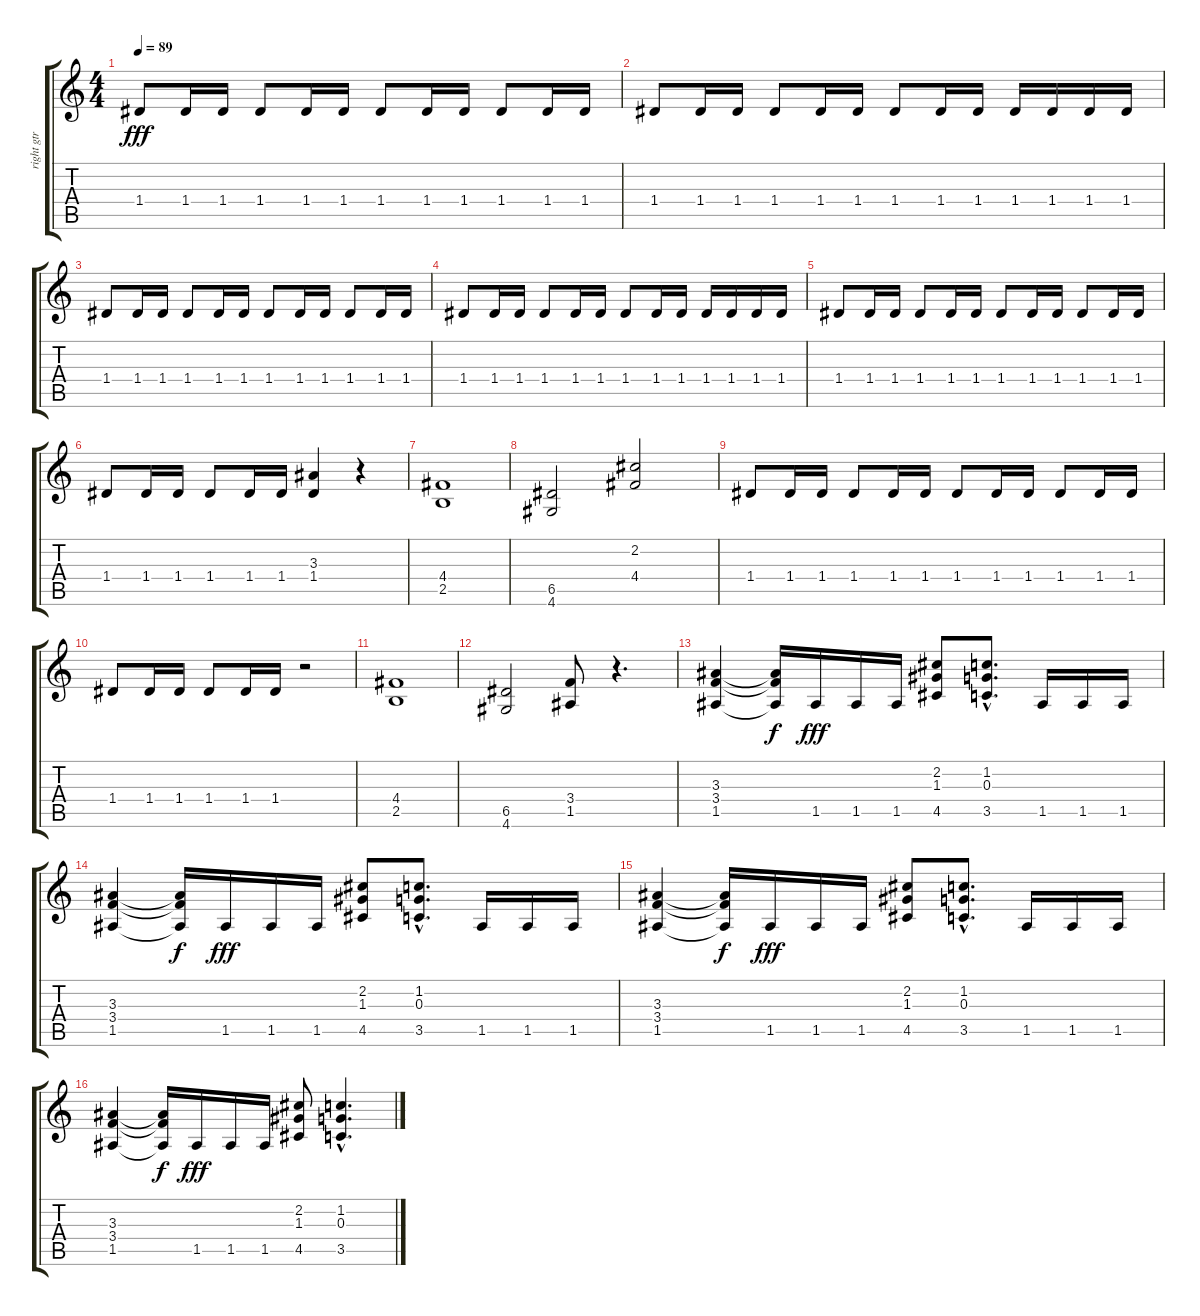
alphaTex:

\track ("right gtr" "right gtr") {instrument overdrivenguitar}
\staff {score tabs}
\tuning (E4 B3 G3 D3 A2 E2) {hide}
\ts (4 4)
\tempo 89
\clef g2
\ks c
1.4.8{dy fff} 1.4.16 1.4.16 1.4.8 1.4.16 1.4.16 1.4.8 1.4.16 1.4.16 1.4.8 1.4.16 1.4.16 |
1.4.8 1.4.16 1.4.16 1.4.8 1.4.16 1.4.16 1.4.8 1.4.16 1.4.16 1.4.16 1.4.16 1.4.16 1.4.16 |
1.4.8 1.4.16 1.4.16 1.4.8 1.4.16 1.4.16 1.4.8 1.4.16 1.4.16 1.4.8 1.4.16 1.4.16 |
1.4.8 1.4.16 1.4.16 1.4.8 1.4.16 1.4.16 1.4.8 1.4.16 1.4.16 1.4.16 1.4.16 1.4.16 1.4.16 |
1.4.8 1.4.16 1.4.16 1.4.8 1.4.16 1.4.16 1.4.8 1.4.16 1.4.16 1.4.8 1.4.16 1.4.16 |
1.4.8 1.4.16 1.4.16 1.4.8 1.4.16 1.4.16 (3.3 1.4).4 r.4 |
(4.4 2.5).1 |
(6.5 4.6).2 (2.2 4.4).2 |
1.4.8 1.4.16 1.4.16 1.4.8 1.4.16 1.4.16 1.4.8 1.4.16 1.4.16 1.4.8 1.4.16 1.4.16 |
1.4.8 1.4.16 1.4.16 1.4.8 1.4.16 1.4.16 r.2 |
(4.4 2.5).1 |
(6.5 4.6).2 (3.4 1.5).8 r.4{d} |
(3.3 3.4 1.5).4 (3.3{t} 3.4{t} 1.5{t}).16{dy f} 1.5.16{dy fff} 1.5.16 1.5.16 (2.2 1.3 4.5).8 (1.2{hac} 0.3{hac} 3.5{hac}).8{d} 1.5.16 1.5.16 1.5.16 |
(3.3 3.4 1.5).4 (3.3{t} 3.4{t} 1.5{t}).16{dy f} 1.5.16{dy fff} 1.5.16 1.5.16 (2.2 1.3 4.5).8 (1.2{hac} 0.3{hac} 3.5{hac}).8{d} 1.5.16 1.5.16 1.5.16 |
(3.3 3.4 1.5).4 (3.3{t} 3.4{t} 1.5{t}).16{dy f} 1.5.16{dy fff} 1.5.16 1.5.16 (2.2 1.3 4.5).8 (1.2{hac} 0.3{hac} 3.5{hac}).8{d} 1.5.16 1.5.16 1.5.16 |
(3.3 3.4 1.5).4 (3.3{t} 3.4{t} 1.5{t}).16{dy f} 1.5.16{dy fff} 1.5.16 1.5.16 (2.2 1.3 4.5).8 (1.2{hac} 0.3{hac} 3.5{hac}).4{d}
